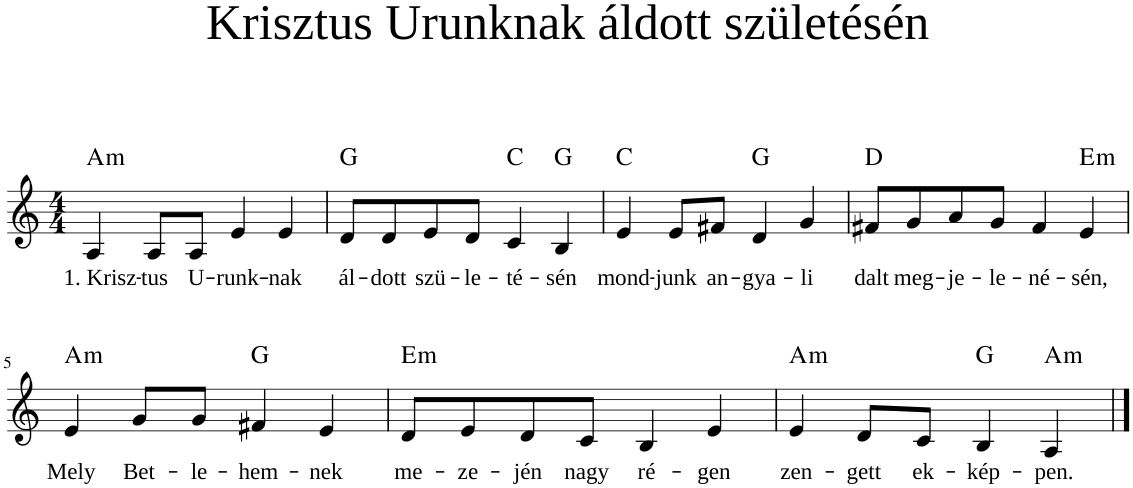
**kern	**text	**harte
*part1	*part1	*part1
*staff1	*staff1	*
*I"Voice	*	*
*clefG2	*	*
*k[]	*	*
*M4/4	*	*
=1	=1	=1
!	!LO:LY:b	!LO:H:kt=m
4A/	1. Krisz-	A:min
!	!LO:LY:b	!
8A/L	-tus	.
!	!LO:LY:b	!
8A/J	U-	.
!	!LO:LY:b	!
4e/	-runk-	.
!	!LO:LY:b	!
4e/	-nak	.
=2	=2	=2
!	!LO:LY:b	!
8d/L	ál-	G:maj
!	!LO:LY:b	!
8d/	-dott	.
!	!LO:LY:b	!
8e/	szü-	.
!	!LO:LY:b	!
8d/J	-le-	.
!	!LO:LY:b	!
4c/	-té-	C:maj
!	!LO:LY:b	!
4B/	-sén	G:maj
=3	=3	=3
!	!LO:LY:b	!
4e/	mond-	C:maj
!	!LO:LY:b	!
8e/L	-junk	.
!	!LO:LY:b	!
8f#X/J	an-	.
!	!LO:LY:b	!
4d/	-gya-	G:maj
!	!LO:LY:b	!
4g/	-li	.
=4	=4	=4
!	!LO:LY:b	!
8f#X/L	dalt	D:maj
!	!LO:LY:b	!
8g/	meg-	.
!	!LO:LY:b	!
8a/	-je-	.
!	!LO:LY:b	!
8g/J	-le-	.
!	!LO:LY:b	!
4f#/	-né-	.
!	!LO:LY:b	!LO:H:kt=m
4e/	-sén,	E:min
!!LO:LB:g=z
=5	=5	=5
!	!LO:LY:b	!LO:H:kt=m
4e/	Mely	A:min
!	!LO:LY:b	!
8g/L	Bet-	.
!	!LO:LY:b	!
8g/J	-le-	.
!	!LO:LY:b	!
4f#X/	-hem-	G:maj
!	!LO:LY:b	!
4e/	-nek	.
=6	=6	=6
!	!LO:LY:b	!LO:H:kt=m
8d/L	me-	E:min
!	!LO:LY:b	!
8e/	-ze-	.
!	!LO:LY:b	!
8d/	-jén	.
!	!LO:LY:b	!
8c/J	nagy	.
!	!LO:LY:b	!
4B/	ré-	.
!	!LO:LY:b	!
4e/	-gen	.
=7	=7	=7
!	!LO:LY:b	!LO:H:kt=m
4e/	zen-	A:min
!	!LO:LY:b	!
8d/L	-gett	.
!	!LO:LY:b	!
8c/J	ek-	.
!	!LO:LY:b	!
4B/	-kép-	G:maj
!	!LO:LY:b	!LO:H:kt=m
4A/	-pen.	A:min
==	==	==
*-	*-	*-
